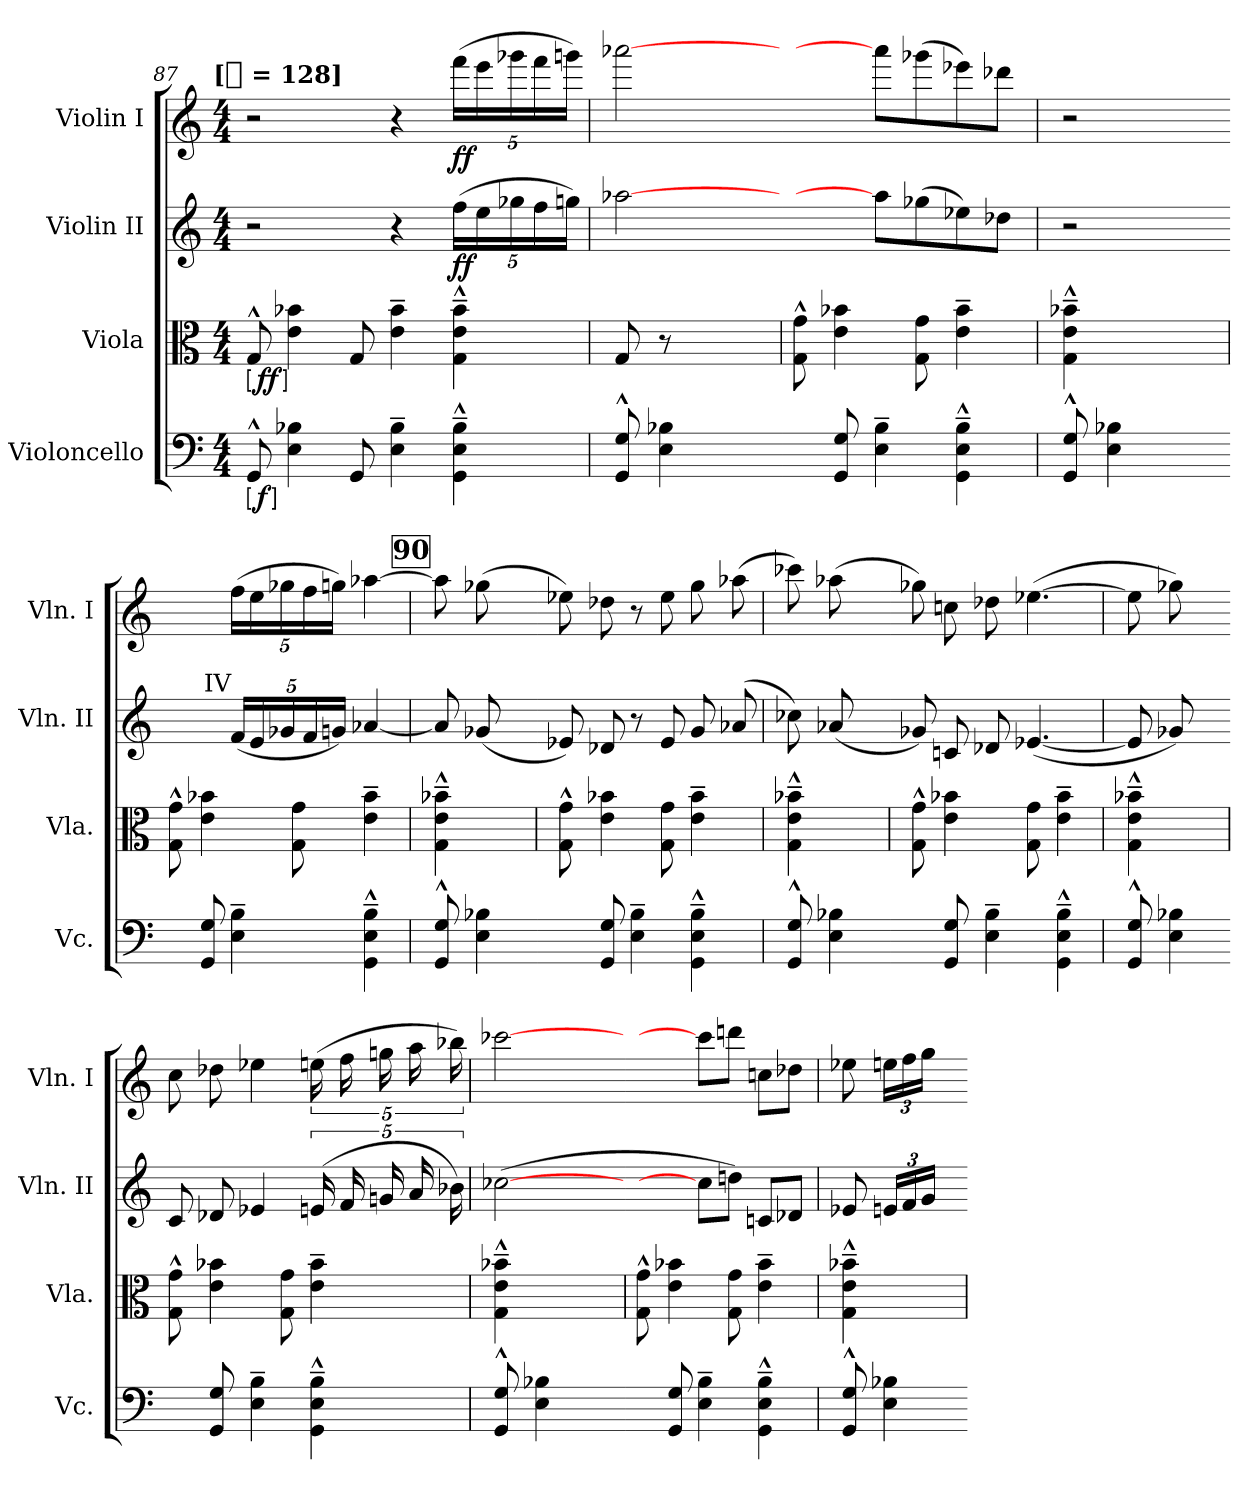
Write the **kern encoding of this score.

**kern	**dynam	**kern	**dynam	**kern	**dynam	**kern	**dynam
*part4	*part4	*part3	*part3	*part2	*part2	*part1	*part1
*staff4	*staff4	*staff3	*staff3	*staff2	*staff2	*staff1	*staff1
*I"Violoncello	*	*I"Viola	*	*I"Violin II	*	*I"Violin I	*
*I'Vc.	*	*I'Vla.	*	*I'Vln. II	*	*I'Vln. I	*
*clefF4	*	*clefC3	*	*clefG2	*	*clefG2	*
*k[]	*	*k[]	*	*k[]	*	*k[]	*
*C:	*	*C:	*	*C:	*	*C:	*
!!LO:TX:omd:t=[[quarter] = 128]
*M4/4	*	*M4/4	*	*M4/4	*	*M4/4	*
*MM128	*	*MM128	*	*MM128	*	*MM128	*
=87	=87	=87	=87	=87	=87	=87	=87
!	!LO:DY:ed=brack	!	!LO:DY:ed=brack	!	!	!	!
8GG^^	f	8G^^	ff	2r	.	2r	.
4E 4B-X	.	4e 4b-X	.	.	.	.	.
8GG	.	8G	.	.	.	.	.
4E~ 4B-~	.	4e~ 4b-~	.	4r	.	4r	.
4GG~^^ 4E~^^ 4B-~^^	.	4G~^^ 4e~^^ 4b-~^^	.	(20ffLL	ff	(20fffLL	ff
.	.	.	.	20ee	.	20eee	.
.	.	.	.	20gg-X	.	20ggg-X	.
.	.	.	.	20ff	.	20fff	.
.	.	.	.	20ggnJJ)	.	20gggnJJ)	.
=88	=88	=88	=88	=88	=88	=88	=88
8GG^^< 8G^^<	.	8G	.	[2aa-X	.	[2aaa-X	.
4E 4B-X	.	8r	.	.	.	.	.
.	.	4ryy	.	.	.	.	.
8ryy	.	.	.	.	.	.	.
=-	=-	=	=-	=-	=-	=-	=-
8ryy	.	8G^^ 8g^^	.	4ryy	.	4ryy	.
8GG 8G	.	4e 4b-X	.	.	.	.	.
4E~ 4B-~	.	.	.	8aa-L]	.	8aaa-L]	.
.	.	8G 8g	.	(8gg-X	.	(8ggg-X	.
4GG~^^ 4E~^^ 4B-~^^	.	4e~ 4b-~	.	8ee-X)	.	8eee-X)	.
.	.	.	.	8dd-XJ	.	8ddd-XJ	.
=89	=89	=89	=89	=89	=89	=89	=89
8GG^^< 8G^^<	.	4G~^^ 4e~^^ 4b-X~^^	.	2r	.	2r	.
4E 4B-X	.	.	.	.	.	.	.
.	.	4ryy	.	.	.	.	.
8ryy	.	.	.	.	.	.	.
=-	=-	=	=-	=-	=-	=-	=-
8ryy	.	8G^^ 8g^^	.	4ryy	.	4ryy	.
8GG 8G	.	4e 4b-X	.	.	.	.	.
!	!	!	!	!LO:TX:a:rj:t=IV	!	!	!
4E~ 4B-~	.	.	.	(20fLL	.	(20ffLL	.
.	.	.	.	20e	.	20ee	.
.	.	.	.	20g-X	.	20gg-X	.
.	.	8G 8g	.	.	.	.	.
.	.	.	.	20f	.	20ff	.
.	.	.	.	20gnJJ)	.	20ggnJJ)	.
4GG~^^ 4E~^^ 4B-~^^	.	4e~ 4b-~	.	[4a-X	.	[4aa-X	.
!!LO:REH:place=s1:t=90
=90	=90	=90	=90	=90	=90	=90	=90
8GG^^< 8G^^<	.	4G~^^ 4e~^^ 4b-X~^^	.	8a-]	.	8aa-]	.
4E 4B-X	.	.	.	(8g-X	.	(8gg-X	.
.	.	8ryy	.	8ryy	.	8ryy	.
=-	=-	=	=-	=-	=-	=-	=-
8ryy	.	8G^^ 8g^^	.	8e-X)	.	8ee-X)	.
8GG 8G	.	4e 4b-X	.	8d-X	.	8dd-X	.
4E~ 4B-~	.	.	.	8r	.	8r	.
.	.	8G 8g	.	8e-	.	8ee-	.
4GG~^^ 4E~^^ 4B-~^^	.	4e~ 4b-~	.	8g-	.	8gg-	.
.	.	.	.	(8a-X	.	(8aa-X	.
=91	=91	=91	=91	=91	=91	=91	=91
8GG^^< 8G^^<	.	4G~^^ 4e~^^ 4b-X~^^	.	8cc-X)	.	8ccc-X)	.
4E 4B-X	.	.	.	(8a-X	.	(8aa-X	.
.	.	8ryy	.	8ryy	.	8ryy	.
=-	=-	=	=-	=-	=-	=-	=-
8ryy	.	8G^^ 8g^^	.	8g-X)	.	8gg-X)	.
8GG 8G	.	4e 4b-X	.	8cn	.	8ccn	.
4E~ 4B-~	.	.	.	8d-X	.	8dd-X	.
.	.	8G 8g	.	([4.e-X	.	([4.ee-X	.
4GG~^^ 4E~^^ 4B-~^^	.	4e~ 4b-~	.	.	.	.	.
=92	=92	=92	=92	=92	=92	=92	=92
8GG^^< 8G^^<	.	4G~^^ 4e~^^ 4b-X~^^	.	8e-]	.	8ee-]	.
4E 4B-X	.	.	.	8g-X)	.	8gg-X)	.
.	.	8ryy	.	8ryy	.	8ryy	.
=-	=-	=	=-	=-	=-	=-	=-
8ryy	.	8G^^ 8g^^	.	8c	.	8cc	.
8GG 8G	.	4e 4b-X	.	8d-X	.	8dd-X	.
4E~ 4B-~	.	.	.	4e-X	.	4ee-X	.
.	.	8G 8g	.	.	.	.	.
4GG~^^ 4E~^^ 4B-~^^	.	4e~ 4b-~	.	(20en	.	(20een	.
.	.	.	.	20f	.	20ff	.
.	.	.	.	20gn	.	20ggn	.
.	.	.	.	20a	.	20aa	.
.	.	.	.	20b-X)	.	20bb-X)	.
=93	=93	=93	=93	=93	=93	=93	=93
8GG^^< 8G^^<	.	4G~^^ 4e~^^ 4b-X~^^	.	([2cc-X	.	[2ccc-X	.
4E 4B-X	.	.	.	.	.	.	.
.	.	4ryy	.	.	.	.	.
8ryy	.	.	.	.	.	.	.
=-	=-	=	=-	=-	=-	=-	=-
8ryy	.	8G^^ 8g^^	.	4ryy	.	4ryy	.
8GG 8G	.	4e 4b-X	.	.	.	.	.
4E~ 4B-~	.	.	.	8cc-L]	.	8ccc-L]	.
.	.	8G 8g	.	8ddnJ)	.	8dddnJ	.
4GG~^^ 4E~^^ 4B-~^^	.	4e~ 4b-~	.	8cnL	.	8ccnL	.
.	.	.	.	8d-XJ	.	8dd-XJ	.
=94	=94	=94	=94	=94	=94	=94	=94
8GG^^< 8G^^<	.	4G~^^ 4e~^^ 4b-X~^^	.	8e-X	.	8ee-X	.
4E 4B-X	.	.	.	24enLL	.	24eenLL	.
.	.	.	.	24f	.	24ff	.
.	.	.	.	24gJJ	.	24ggJJ	.
.	.	8ryy	.	8ryy	.	8ryy	.
=-	=-	=	=-	=-	=-	=-	=-
*-	*-	*-	*-	*-	*-	*-	*-
